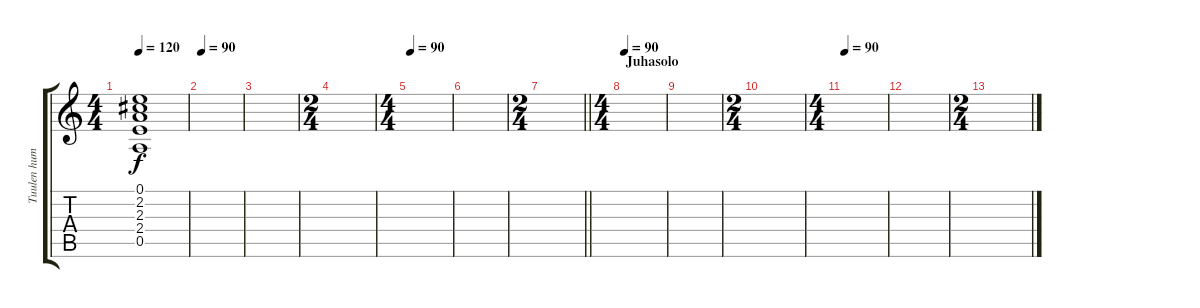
\track ("Tuulen humina" "Tuulen hum") {instrument acousticguitarsteel}
\staff {score tabs}
\tuning (E4 B3 G3 D3 A2 E2) {hide}
\ts (4 4)
\tempo 120
\clef g2
\ks c
(0.1 2.2 2.3 2.4 0.5).1{dy f} |
\tempo 90
|
|
\ts (2 4)
|
\ts (4 4)
\tempo 90
|
|
\ts (2 4)
\barLineRight lightlight
|
\ts (4 4)
\section ("" "Juhasolo")
\tempo 90
|
|
\ts (2 4)
|
\ts (4 4)
\tempo 90
|
|
\ts (2 4)
